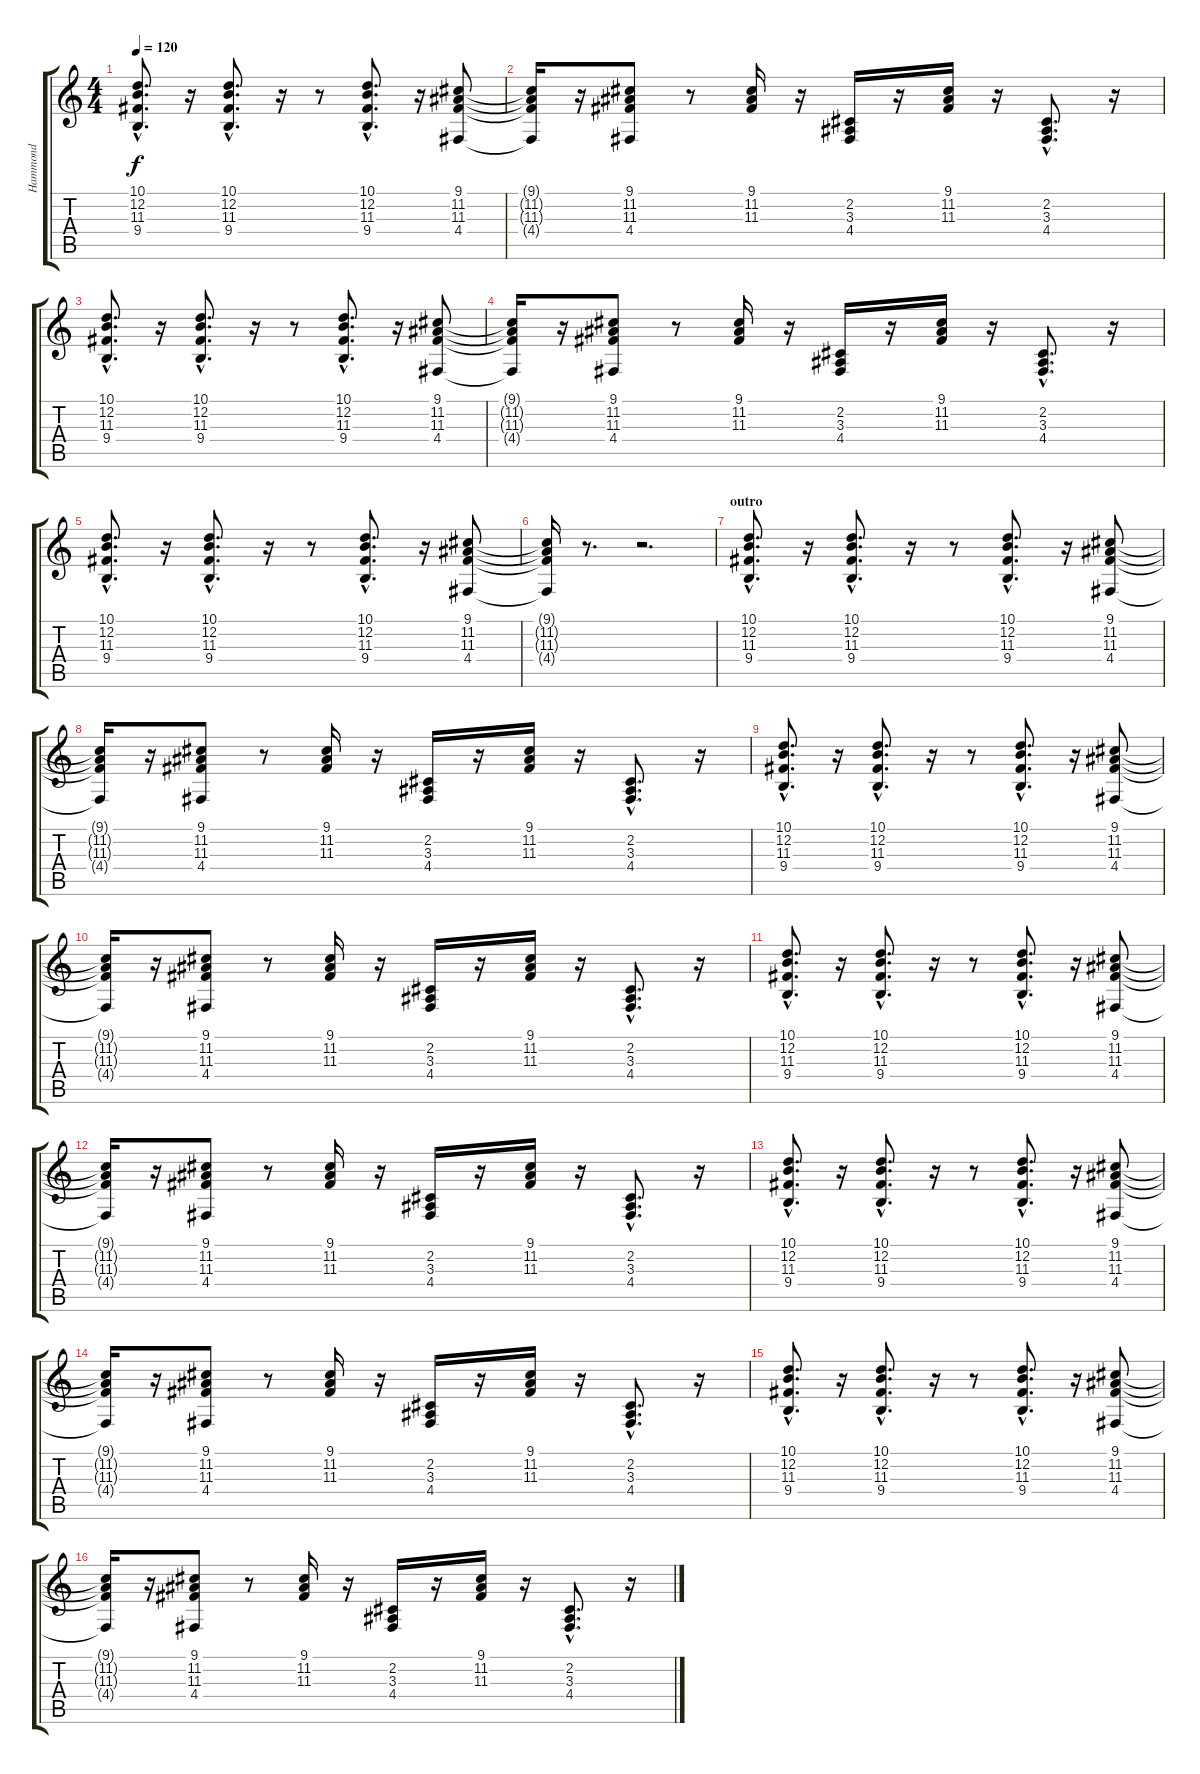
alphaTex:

\track ("Hammond" "Hammond") {instrument drawbarorgan}
\staff {score tabs}
\tuning (E4 B3 G3 D3 A2 E2) {hide}
\ts (4 4)
\tempo 120
\clef g2
\ks c
(10.1{hac} 12.2{hac} 11.3{hac} 9.4{hac}).8{d dy f} r.16 (10.1{hac} 12.2{hac} 11.3{hac} 9.4{hac}).8{d} r.16 r.8 (10.1{hac} 12.2{hac} 11.3{hac} 9.4{hac}).8{d} r.16 (9.1 11.2 11.3 4.4).8 |
(9.1{t} 11.2{t} 11.3{t} 4.4{t}).16 r.16 (9.1 11.2 11.3 4.4).8 r.8 (9.1 11.2 11.3).16 r.16 (2.2 3.3 4.4).16 r.16 (9.1 11.2 11.3).16 r.16 (2.2{hac} 3.3{hac} 4.4{hac}).8{d} r.16 |
(10.1{hac} 12.2{hac} 11.3{hac} 9.4{hac}).8{d} r.16 (10.1{hac} 12.2{hac} 11.3{hac} 9.4{hac}).8{d} r.16 r.8 (10.1{hac} 12.2{hac} 11.3{hac} 9.4{hac}).8{d} r.16 (9.1 11.2 11.3 4.4).8 |
(9.1{t} 11.2{t} 11.3{t} 4.4{t}).16 r.16 (9.1 11.2 11.3 4.4).8 r.8 (9.1 11.2 11.3).16 r.16 (2.2 3.3 4.4).16 r.16 (9.1 11.2 11.3).16 r.16 (2.2{hac} 3.3{hac} 4.4{hac}).8{d} r.16 |
(10.1{hac} 12.2{hac} 11.3{hac} 9.4{hac}).8{d} r.16 (10.1{hac} 12.2{hac} 11.3{hac} 9.4{hac}).8{d} r.16 r.8 (10.1{hac} 12.2{hac} 11.3{hac} 9.4{hac}).8{d} r.16 (9.1 11.2 11.3 4.4).8 |
(9.1{t} 11.2{t} 11.3{t} 4.4{t}).16 r.8{d} r.2{d} |
\section ("" "outro")
(10.1{hac} 12.2{hac} 11.3{hac} 9.4{hac}).8{d} r.16 (10.1{hac} 12.2{hac} 11.3{hac} 9.4{hac}).8{d} r.16 r.8 (10.1{hac} 12.2{hac} 11.3{hac} 9.4{hac}).8{d} r.16 (9.1 11.2 11.3 4.4).8 |
(9.1{t} 11.2{t} 11.3{t} 4.4{t}).16 r.16 (9.1 11.2 11.3 4.4).8 r.8 (9.1 11.2 11.3).16 r.16 (2.2 3.3 4.4).16 r.16 (9.1 11.2 11.3).16 r.16 (2.2{hac} 3.3{hac} 4.4{hac}).8{d} r.16 |
(10.1{hac} 12.2{hac} 11.3{hac} 9.4{hac}).8{d} r.16 (10.1{hac} 12.2{hac} 11.3{hac} 9.4{hac}).8{d} r.16 r.8 (10.1{hac} 12.2{hac} 11.3{hac} 9.4{hac}).8{d} r.16 (9.1 11.2 11.3 4.4).8 |
(9.1{t} 11.2{t} 11.3{t} 4.4{t}).16 r.16 (9.1 11.2 11.3 4.4).8 r.8 (9.1 11.2 11.3).16 r.16 (2.2 3.3 4.4).16 r.16 (9.1 11.2 11.3).16 r.16 (2.2{hac} 3.3{hac} 4.4{hac}).8{d} r.16 |
(10.1{hac} 12.2{hac} 11.3{hac} 9.4{hac}).8{d} r.16 (10.1{hac} 12.2{hac} 11.3{hac} 9.4{hac}).8{d} r.16 r.8 (10.1{hac} 12.2{hac} 11.3{hac} 9.4{hac}).8{d} r.16 (9.1 11.2 11.3 4.4).8 |
(9.1{t} 11.2{t} 11.3{t} 4.4{t}).16 r.16 (9.1 11.2 11.3 4.4).8 r.8 (9.1 11.2 11.3).16 r.16 (2.2 3.3 4.4).16 r.16 (9.1 11.2 11.3).16 r.16 (2.2{hac} 3.3{hac} 4.4{hac}).8{d} r.16 |
(10.1{hac} 12.2{hac} 11.3{hac} 9.4{hac}).8{d volume 5} r.16 (10.1{hac} 12.2{hac} 11.3{hac} 9.4{hac}).8{d} r.16 r.8 (10.1{hac} 12.2{hac} 11.3{hac} 9.4{hac}).8{d} r.16 (9.1 11.2 11.3 4.4).8 |
(9.1{t} 11.2{t} 11.3{t} 4.4{t}).16 r.16 (9.1 11.2 11.3 4.4).8 r.8 (9.1 11.2 11.3).16 r.16 (2.2 3.3 4.4).16 r.16 (9.1 11.2 11.3).16 r.16 (2.2{hac} 3.3{hac} 4.4{hac}).8{d} r.16 |
(10.1{hac} 12.2{hac} 11.3{hac} 9.4{hac}).8{d} r.16 (10.1{hac} 12.2{hac} 11.3{hac} 9.4{hac}).8{d} r.16 r.8 (10.1{hac} 12.2{hac} 11.3{hac} 9.4{hac}).8{d} r.16 (9.1 11.2 11.3 4.4).8 |
(9.1{t} 11.2{t} 11.3{t} 4.4{t}).16 r.16 (9.1 11.2 11.3 4.4).8 r.8 (9.1 11.2 11.3).16 r.16 (2.2 3.3 4.4).16 r.16 (9.1 11.2 11.3).16 r.16 (2.2{hac} 3.3{hac} 4.4{hac}).8{d} r.16
